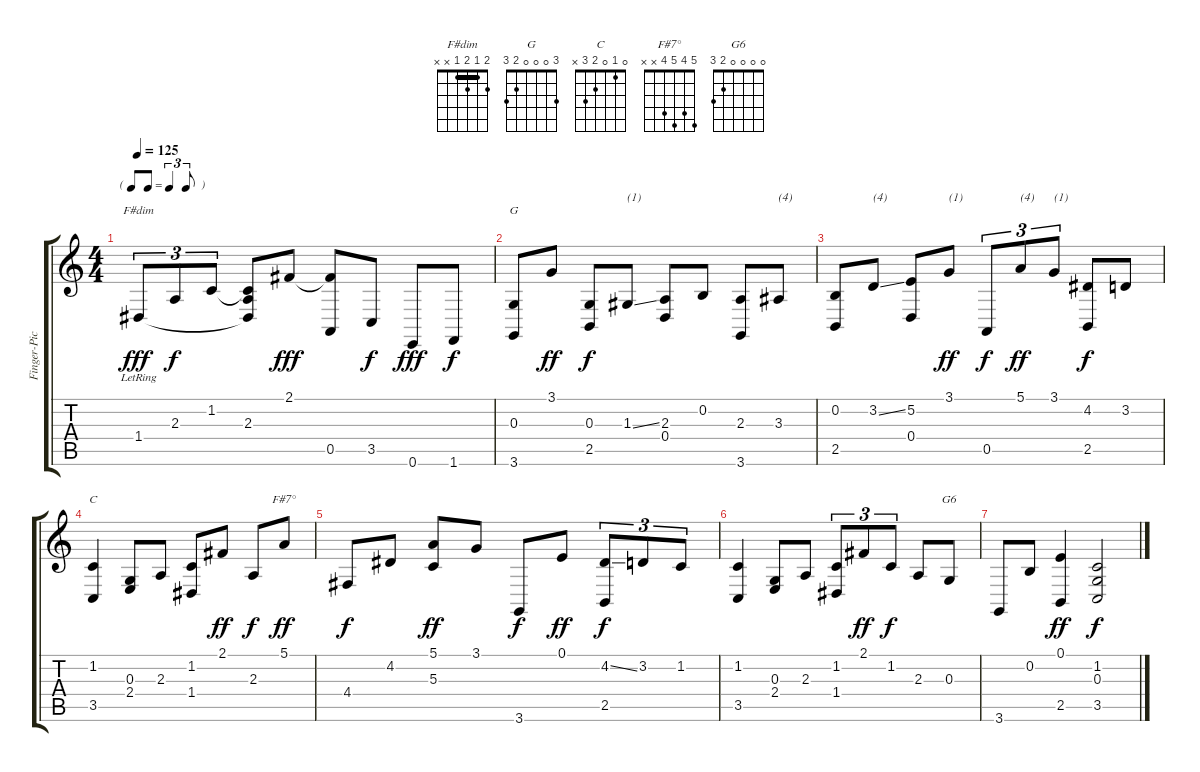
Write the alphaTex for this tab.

\track ("Finger-Picking Guitar" "Finger-Pic") {instrument acousticgrandpiano}
\staff {score tabs}
\tuning (E4 B3 G3 D3 A2 E2) {hide}
\chord ("F#dim" 2 1 2 1 x x) {barre 1}
\chord ("G" 3 0 0 0 2 3)
\chord ("C" 0 1 0 2 3 x)
\chord ("F#7°" 5 4 5 4 x x)
\chord ("G6" 0 0 0 0 2 3)
\ts (4 4)
\tf triplet8th
\tempo 125
\clef g2
\ks c
1.4{lr}.8{tu (3 2) ch "F#dim" dy fff} 2.3.8{tu (3 2) dy f} 1.2.8{tu (3 2)} (1.2{t} 2.3 1.4{t}).8 2.1.8{dy fff} (2.1{t} 0.5).8 3.5.8{dy f} 0.6.8{dy fff} 1.6.8{dy f} |
(0.3 3.6).8{ch "G"} 3.1.8{dy ff} (0.3 2.5).8{dy f} 1.3{ss}.8{txt "(1)"} (2.3 0.4).8 0.2.8 (2.3 3.6).8 3.3.8{txt "(4)"} |
(0.2 2.5).8 3.2{ss}.8{txt "(4)"} (5.2 0.4).8 3.1.8{txt "(1)" dy ff} 0.5.8{tu (3 2) dy f} 5.1.8{tu (3 2) txt "(4)" dy ff} 3.1.8{tu (3 2) txt "(1)"} (4.2 2.5).8{dy f} 3.2.8 |
(1.2 3.5).4{ch "C"} (0.3 2.4).8 2.3.8 (1.2 1.4).8 2.1.8{dy ff} 2.3.8{dy f} 5.1.8{ch "F#7°" dy ff} |
4.4.8{dy f} 4.2.8 (5.1 5.3).8{dy ff} 3.1.8 3.6.8{dy f} 0.1.8{dy ff} (4.2{ss} 2.5).8{tu (3 2) dy f} 3.2.8{tu (3 2)} 1.2.8{tu (3 2)} |
(1.2 3.5).4 (0.3 2.4).8 2.3.8 (1.2 1.4).8{tu (3 2)} 2.1.8{tu (3 2) dy ff} 1.2.8{tu (3 2) dy f} 2.3.8 0.3.8{ch "G6"} |
3.6.8 0.2.8 (0.1 2.5).4{dy ff} (1.2 0.3 3.5).2{dy f}
